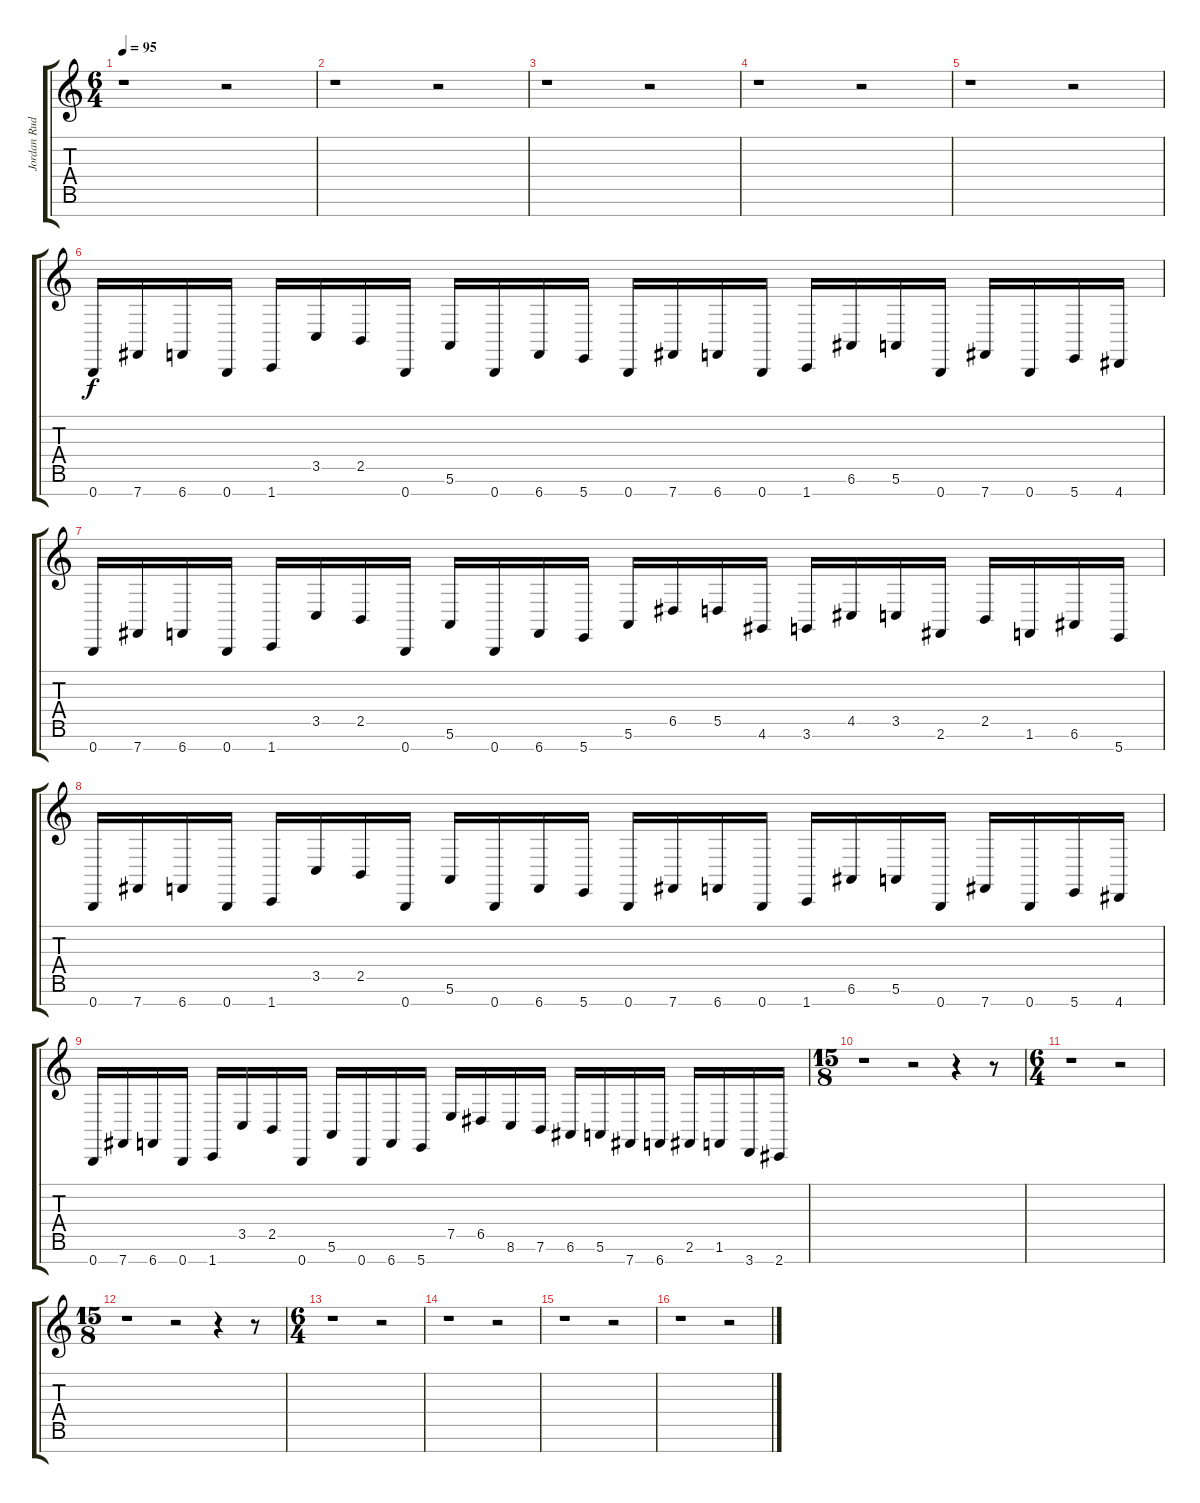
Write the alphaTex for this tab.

\track ("Jordan Rudess" "Jordan Rud") {instrument lead1square}
\staff {score tabs}
\tuning (E4 B3 G3 D3 A2 E2 B1) {hide}
\ts (6 4)
\tempo 95
\clef g2
\ks c
r.1{dy f} r.2 |
r.1 r.2 |
r.1 r.2 |
r.1 r.2 |
r.1 r.2 |
0.7.16{instrument tremolostrings} 7.7.16 6.7.16 0.7.16 1.7.16 3.5.16 2.5.16 0.7.16 5.6.16 0.7.16 6.7.16 5.7.16 0.7.16 7.7.16 6.7.16 0.7.16 1.7.16 6.6.16 5.6.16 0.7.16 7.7.16 0.7.16 5.7.16 4.7.16 |
0.7.16 7.7.16 6.7.16 0.7.16 1.7.16 3.5.16 2.5.16 0.7.16 5.6.16 0.7.16 6.7.16 5.7.16 5.6.16 6.5.16 5.5.16 4.6.16 3.6.16 4.5.16 3.5.16 2.6.16 2.5.16 1.6.16 6.6.16 5.7.16 |
0.7.16 7.7.16 6.7.16 0.7.16 1.7.16 3.5.16 2.5.16 0.7.16 5.6.16 0.7.16 6.7.16 5.7.16 0.7.16 7.7.16 6.7.16 0.7.16 1.7.16 6.6.16 5.6.16 0.7.16 7.7.16 0.7.16 5.7.16 4.7.16 |
0.7.16 7.7.16 6.7.16 0.7.16 1.7.16 3.5.16 2.5.16 0.7.16 5.6.16 0.7.16 6.7.16 5.7.16 7.5.16 6.5.16 8.6.16 7.6.16 6.6.16 5.6.16 7.7.16 6.7.16 2.6.16 1.6.16 3.7.16 2.7.16 |
\ts (15 8)
r.1 r.2 r.4 r.8 |
\ts (6 4)
r.1 r.2 |
\ts (15 8)
r.1 r.2 r.4 r.8 |
\ts (6 4)
r.1 r.2 |
r.1 r.2 |
r.1 r.2 |
r.1 r.2
